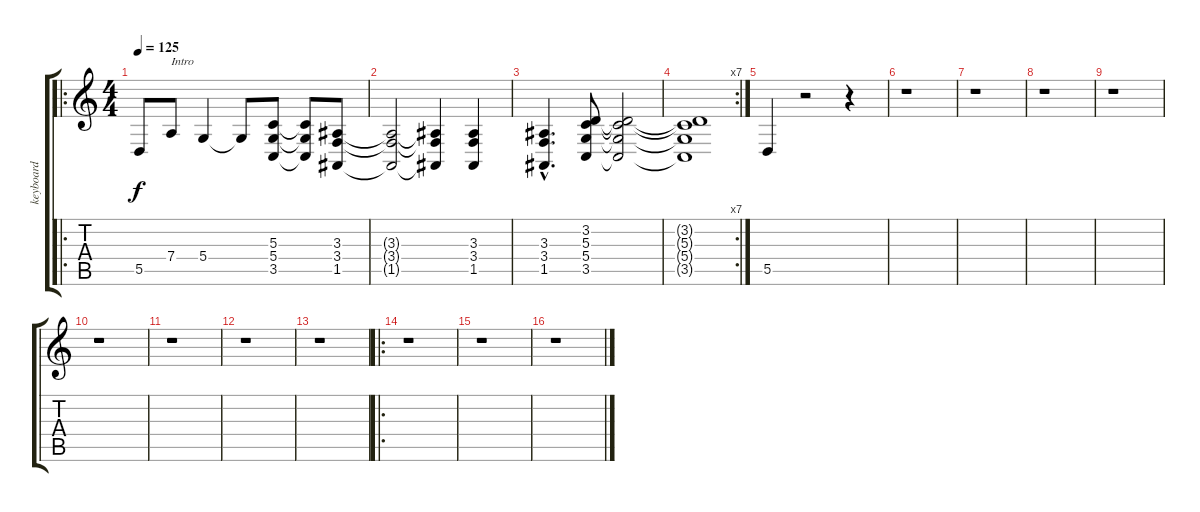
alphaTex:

\track ("keyboard" "keyboard") {instrument electricpiano1}
\staff {score tabs}
\tuning (E4 B3 G3 D3 A2 E2) {hide}
\ro
\ts (4 4)
\tempo 125
\clef g2
\ks c
5.5.8{dy f instrument electricpiano1} 7.4.8{txt "Intro"} 5.4.4 5.4{t}.8 (5.3 5.4 3.5).8 (5.3{t} 5.4{t} 3.5{t}).8 (3.3 3.4 1.5).8 |
(3.3{t} 3.4{t} 1.5{t}).2 (3.3{t} 3.4{t} 1.5{t}).4 (3.3 3.4 1.5).4 |
(3.3{hac} 3.4{hac} 1.5{hac}).4{d} (3.2 5.3 5.4 3.5).8 (3.2{t} 5.3{t} 5.4{t} 3.5{t}).2 |
\rc 7
(3.2{t} 5.3{t} 5.4{t} 3.5{t}).1 |
5.5.4 r.2 r.4 |
r.1 |
r.1 |
r.1 |
r.1 |
r.1 |
r.1 |
r.1 |
r.1 |
\ro
r.1 |
r.1 |
r.1
